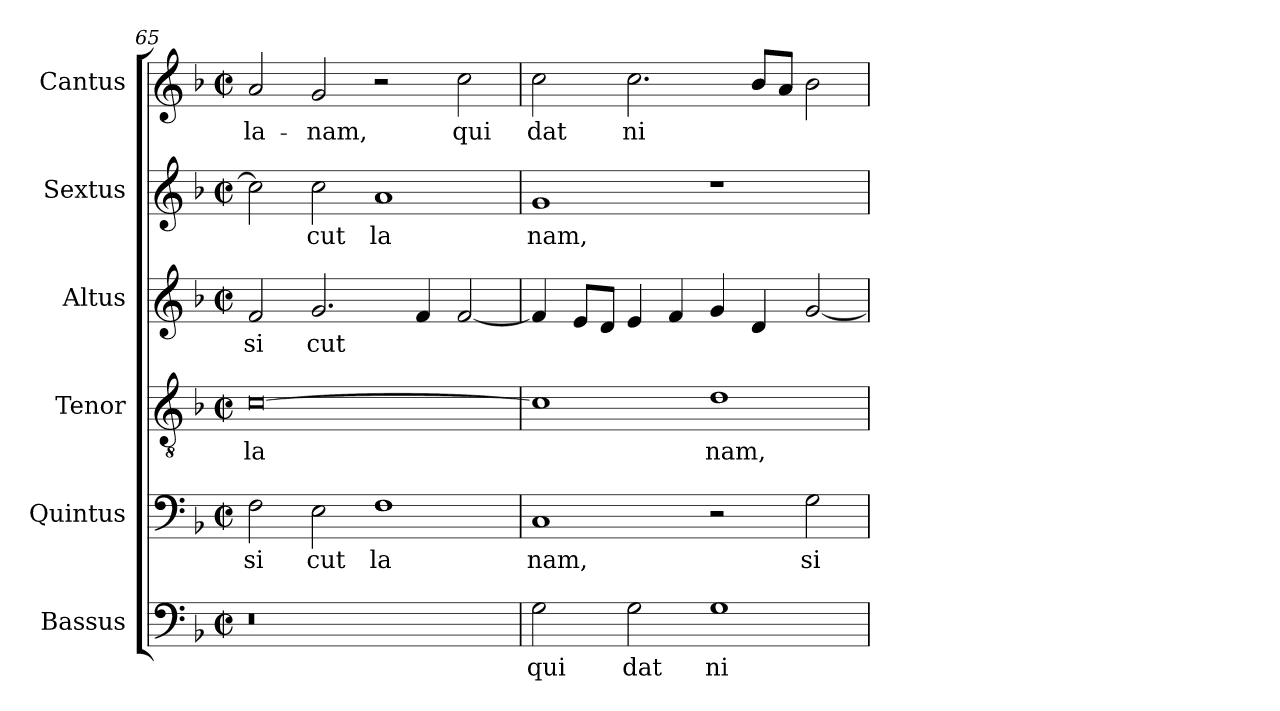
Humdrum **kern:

**kern	**text	**kern	**text	**kern	**text	**kern	**text	**kern	**text	**kern	**text
*part6	*part6	*part5	*part5	*part4	*part4	*part3	*part3	*part2	*part2	*part1	*part1
*staff6	*staff6	*staff5	*staff5	*staff4	*staff4	*staff3	*staff3	*staff2	*staff2	*staff1	*staff1
*I"Bassus	*	*I"Quintus	*	*I"Tenor	*	*I"Altus	*	*I"Sextus	*	*I"Cantus	*
*I'Bassus	*	*I'Quintus	*	*I'Tenor	*	*I'Altus	*	*I'Sextus	*	*I'Cantus	*
*clefF4	*	*clefF4	*	*clefGv2	*	*clefG2	*	*clefG2	*	*clefG2	*
*k[b-]	*	*k[b-]	*	*k[b-]	*	*k[b-]	*	*k[b-]	*	*k[b-]	*
*F:	*	*F:	*	*F:	*	*F:	*	*F:	*	*F:	*
*M2/2	*	*M2/2	*	*M2/2	*	*M2/2	*	*M2/2	*	*M2/2	*
*met(c|)	*	*met(c|)	*	*met(c|)	*	*met(c|)	*	*met(c|)	*	*met(c|)	*
=65	=65	=65	=65	=65	=65	=65	=65	=65	=65	=65	=65
!	!	!	!LO:LY:b:cj	!	!LO:LY:b:cj	!	!LO:LY:b:cj	!	!	!	!LO:LY:b:cj
0r	.	2F\	si	[<0c	la	2f/	si	2cc\]	.	2a/	la-
!	!	!	!LO:LY:b:cj	!	!	!	!LO:LY:b	!	!LO:LY:b:cj	!	!LO:LY:b:cj
.	.	2E\	cut	.	.	2.g/	cut	2cc\	cut	2g/	-nam,
!	!	!	!LO:LY:b:cj	!	!	!	!	!	!LO:LY:b:cj	!	!
.	.	1F	la	.	.	.	.	1a	la	2r	.
.	.	.	.	.	.	4f/	.	.	.	.	.
!	!	!	!	!	!	!	!	!	!	!	!LO:LY:b:cj
.	.	.	.	.	.	[>2f/	.	.	.	2cc\	qui
!!LO:PB:g=z
=66	=66	=66	=66	=66	=66	=66	=66	=66	=66	=66	=66
!	!LO:LY:b:cj	!	!LO:LY:b:cj	!	!	!	!	!	!LO:LY:b:cj	!	!LO:LY:b:cj
2G\	qui	1C	nam,	1c]	.	4f/]	.	1g	nam,	2cc\	dat
.	.	.	.	.	.	8e/L	.	.	.	.	.
.	.	.	.	.	.	8d/J	.	.	.	.	.
!	!LO:LY:b:cj	!	!	!	!	!	!	!	!	!	!LO:LY:b:cj
2G\	dat	.	.	.	.	4e/	.	.	.	2.cc\	ni
.	.	.	.	.	.	4f/	.	.	.	.	.
!	!LO:LY:b:cj	!	!	!	!LO:LY:b:cj	!	!	!	!	!	!
1G	ni-	2r	.	1d	nam,	4g/	.	1r	.	.	.
.	.	.	.	.	.	4d/	.	.	.	8b-/L	.
.	.	.	.	.	.	.	.	.	.	8a/J	.
!	!	!	!LO:LY:b:cj	!	!	!	!	!	!	!	!
.	.	2G\	si-	.	.	[<2g/	.	.	.	2b-\	.
=	=	=	=	=	=	=	=	=	=	=	=
*-	*-	*-	*-	*-	*-	*-	*-	*-	*-	*-	*-
